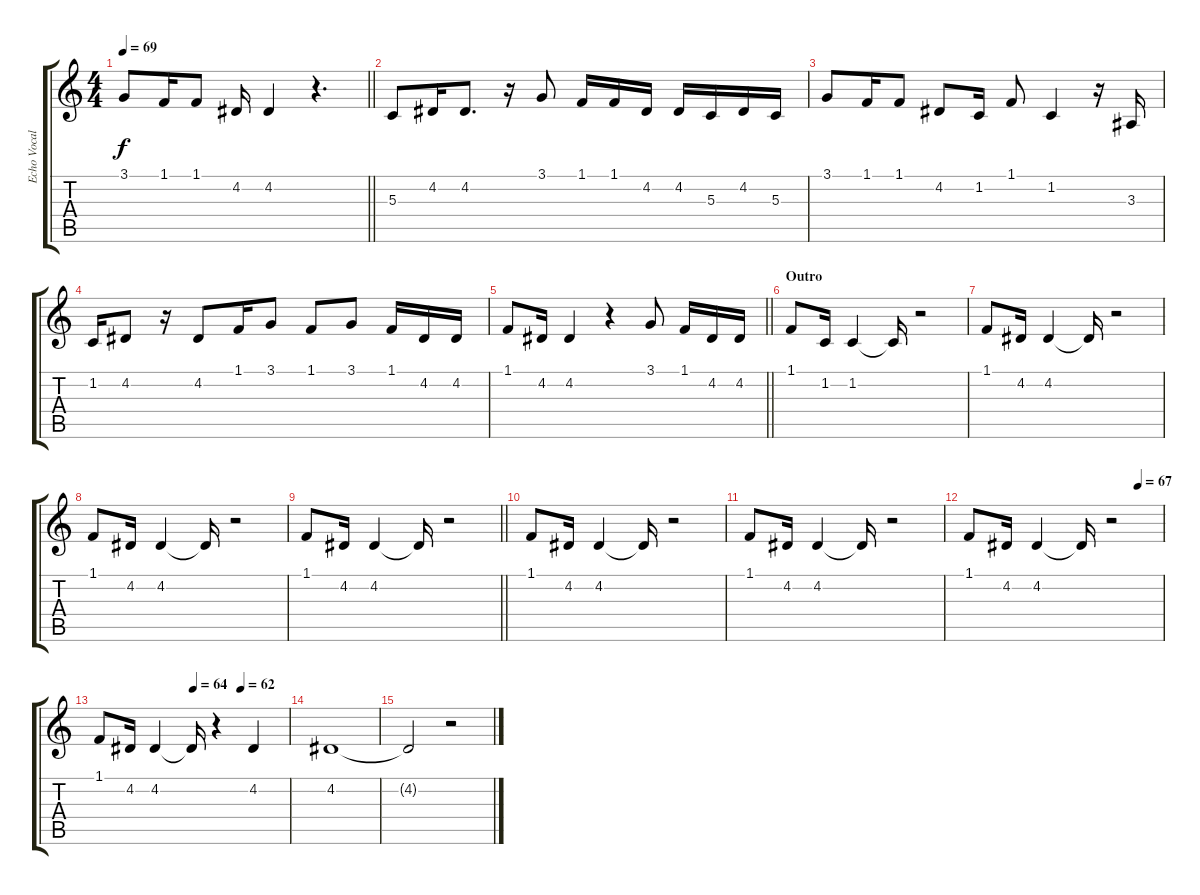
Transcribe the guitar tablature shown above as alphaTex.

\track ("Echo Vocal: Elton John" "Echo Vocal") {instrument pad2warm}
\staff {score tabs}
\tuning (E4 B3 G3 D3 A2 E2) {hide}
\ts (4 4)
\tempo 69
\clef g2
\barLineRight lightlight
\ks c
3.1.8{dy f} 1.1.16 1.1.8 4.2.16 4.2.4 r.4{d} |
5.3.8 4.2.16 4.2.8{d} r.16 3.1.8 1.1.16 1.1.16 4.2.16 4.2.16 5.3.16 4.2.16 5.3.16 |
3.1.8 1.1.16 1.1.8 4.2.8 1.2.16 1.1.8 1.2.4 r.16 3.3.16 |
1.2.16 4.2.8 r.16 4.2.8 1.1.16 3.1.8 1.1.8 3.1.8 1.1.16 4.2.16 4.2.16 |
\barLineRight lightlight
1.1.8 4.2.16 4.2.4 r.4 3.1.8 1.1.16 4.2.16 4.2.16 |
\section ("" "Outro")
1.1.8 1.2.16 1.2.4 1.2{t}.16 r.2 |
1.1.8 4.2.16 4.2.4 4.2{t}.16 r.2 |
1.1.8 4.2.16 4.2.4 4.2{t}.16 r.2 |
\barLineRight lightlight
1.1.8 4.2.16 4.2.4 4.2{t}.16 r.2 |
1.1.8 4.2.16 4.2.4 4.2{t}.16 r.2 |
1.1.8 4.2.16 4.2.4 4.2{t}.16 r.2 |
\tempo (67 0.875)
1.1.8 4.2.16 4.2.4 4.2{t}.16 r.2 |
\tempo (64 0.5)
\tempo (62 0.75)
1.1.8 4.2.16 4.2.4 4.2{t}.16 r.4 4.2.4 |
4.2.1 |
4.2{t}.2 r.2
